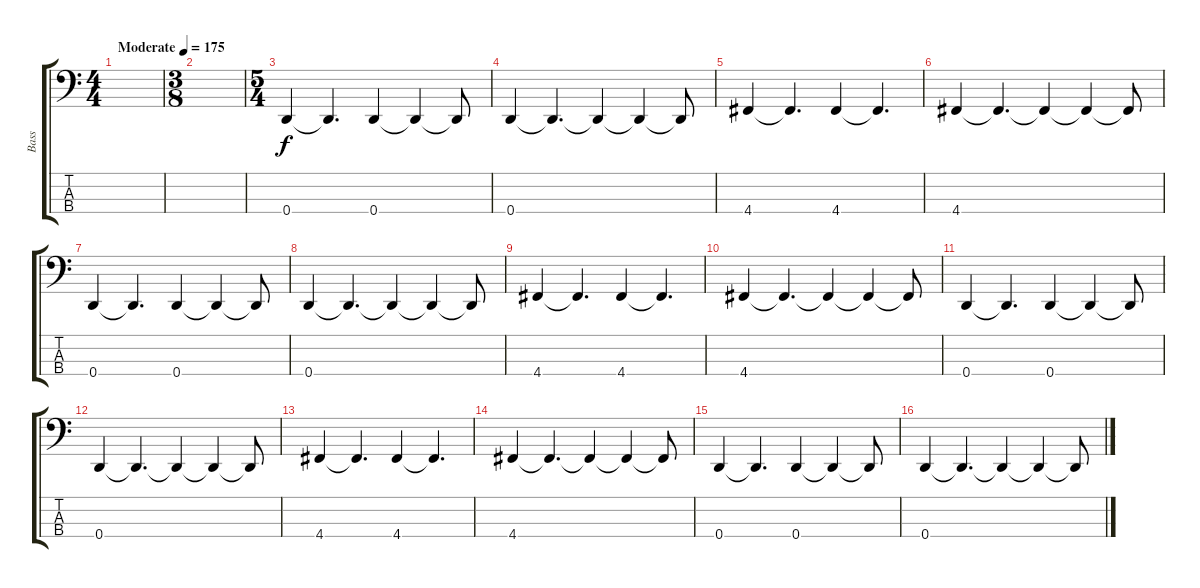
\track ("Bass" "Bass") {instrument electricbassfinger}
\staff {score tabs}
\tuning (G2 D2 A1 D1) {hide}
\ts (4 4)
\tempo (175 "Moderate")
\clef f4
\ks c
|
\ts (3 8)
|
\ts (5 4)
0.4.4 0.4{t}.4{d} 0.4.4 0.4{t}.4 0.4{t}.8 |
0.4.4 0.4{t}.4{d} 0.4{t}.4 0.4{t}.4 0.4{t}.8 |
4.4.4 4.4{t}.4{d} 4.4.4 4.4{t}.4{d} |
4.4.4 4.4{t}.4{d} 4.4{t}.4 4.4{t}.4 4.4{t}.8 |
0.4.4 0.4{t}.4{d} 0.4.4 0.4{t}.4 0.4{t}.8 |
0.4.4 0.4{t}.4{d} 0.4{t}.4 0.4{t}.4 0.4{t}.8 |
4.4.4 4.4{t}.4{d} 4.4.4 4.4{t}.4{d} |
4.4.4 4.4{t}.4{d} 4.4{t}.4 4.4{t}.4 4.4{t}.8 |
0.4.4 0.4{t}.4{d} 0.4.4 0.4{t}.4 0.4{t}.8 |
0.4.4 0.4{t}.4{d} 0.4{t}.4 0.4{t}.4 0.4{t}.8 |
4.4.4 4.4{t}.4{d} 4.4.4 4.4{t}.4{d} |
4.4.4 4.4{t}.4{d} 4.4{t}.4 4.4{t}.4 4.4{t}.8 |
0.4.4 0.4{t}.4{d} 0.4.4 0.4{t}.4 0.4{t}.8 |
0.4.4 0.4{t}.4{d} 0.4{t}.4 0.4{t}.4 0.4{t}.8
